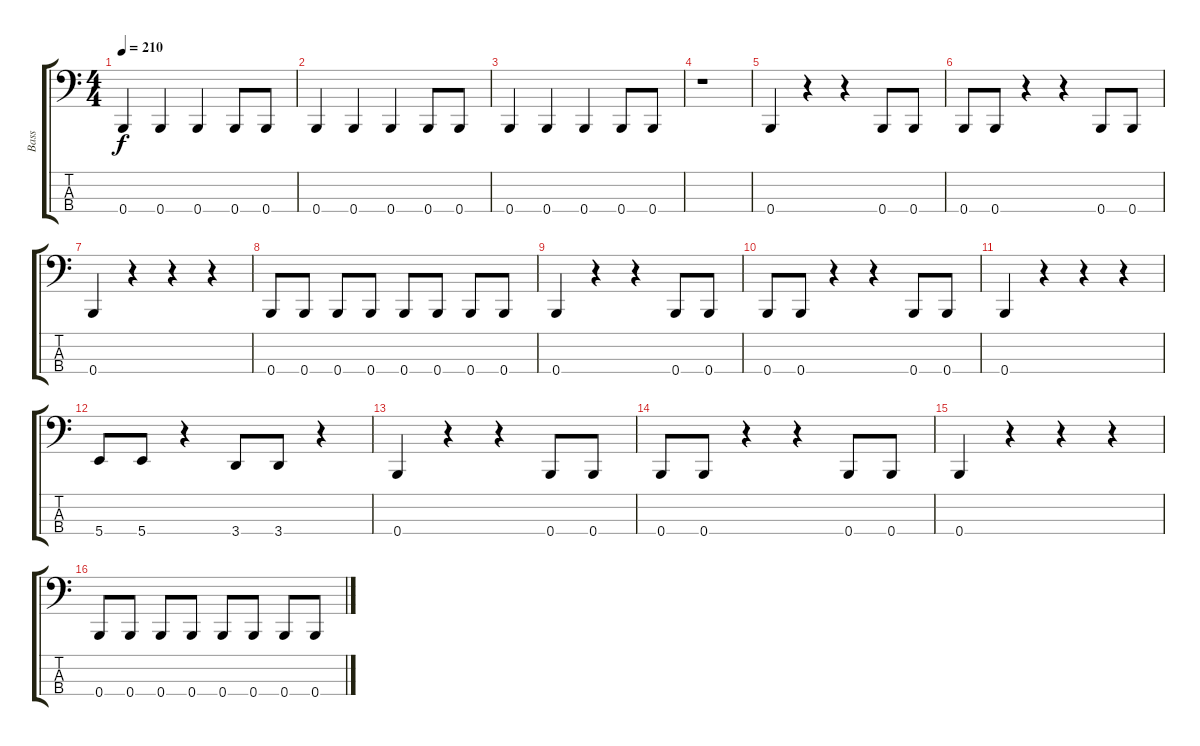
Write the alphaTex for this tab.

\track ("Bass" "Bass") {instrument electricbasspick}
\staff {score tabs}
\tuning (E2 B1 Gb1 B0) {hide}
\ts (4 4)
\tempo 210
\clef f4
\ks c
0.4.4{dy f} 0.4.4 0.4.4 0.4.8 0.4.8 |
0.4.4 0.4.4 0.4.4 0.4.8 0.4.8 |
0.4.4 0.4.4 0.4.4 0.4.8 0.4.8 |
r.1 |
0.4.4 r.4 r.4 0.4.8 0.4.8 |
0.4.8 0.4.8 r.4 r.4 0.4.8 0.4.8 |
0.4.4 r.4 r.4 r.4 |
0.4.8 0.4.8 0.4.8 0.4.8 0.4.8 0.4.8 0.4.8 0.4.8 |
0.4.4 r.4 r.4 0.4.8 0.4.8 |
0.4.8 0.4.8 r.4 r.4 0.4.8 0.4.8 |
0.4.4 r.4 r.4 r.4 |
5.4.8 5.4.8 r.4 3.4.8 3.4.8 r.4 |
0.4.4 r.4 r.4 0.4.8 0.4.8 |
0.4.8 0.4.8 r.4 r.4 0.4.8 0.4.8 |
0.4.4 r.4 r.4 r.4 |
0.4.8 0.4.8 0.4.8 0.4.8 0.4.8 0.4.8 0.4.8 0.4.8
